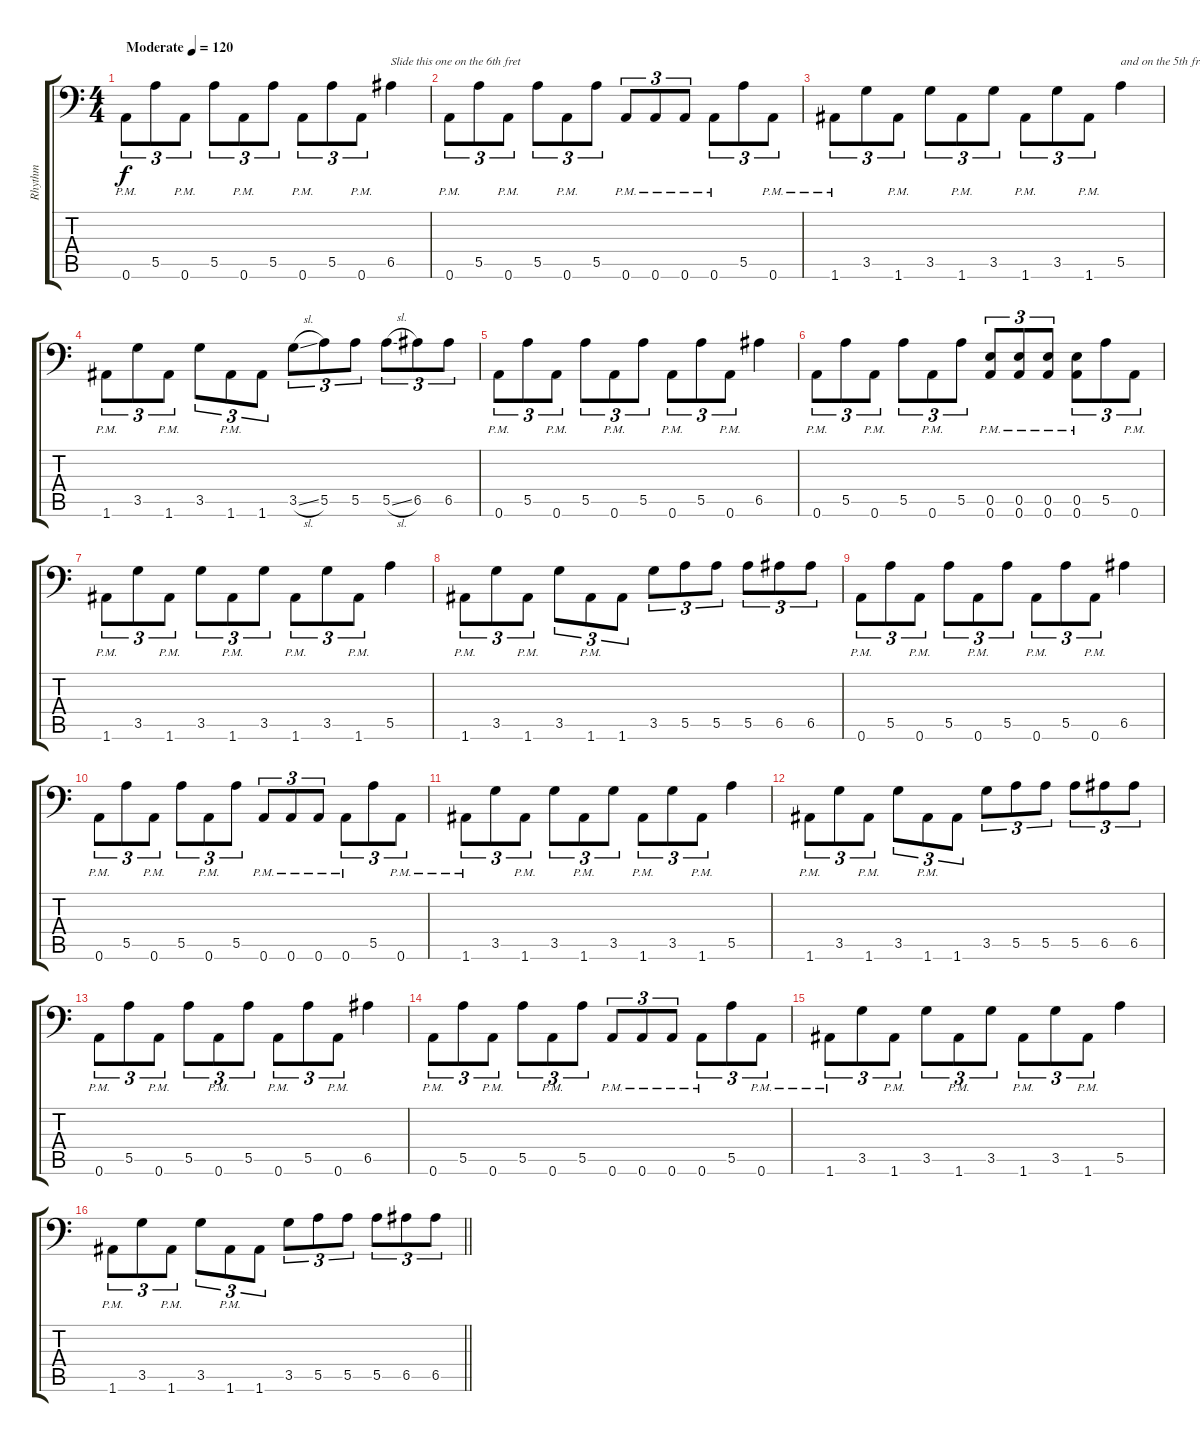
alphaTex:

\track ("Rhythm" "Rhythm") {instrument distortionguitar}
\staff {score tabs}
\tuning (B3 Gb3 D3 A2 E2 A1) {hide}
\ts (4 4)
\tempo (120 "Moderate")
\clef f4
\ks c
0.6{pm}.8{tu (3 2) dy f instrument distortionguitar} 5.5.8{tu (3 2)} 0.6{pm}.8{tu (3 2)} 5.5.8{tu (3 2)} 0.6{pm}.8{tu (3 2)} 5.5.8{tu (3 2)} 0.6{pm}.8{tu (3 2)} 5.5.8{tu (3 2)} 0.6{pm}.8{tu (3 2)} 6.5.4{txt "Slide this one on the 6th fret"} |
0.6{pm}.8{tu (3 2)} 5.5.8{tu (3 2)} 0.6{pm}.8{tu (3 2)} 5.5.8{tu (3 2)} 0.6{pm}.8{tu (3 2)} 5.5.8{tu (3 2)} 0.6{pm}.8{tu (3 2)} 0.6{pm}.8{tu (3 2)} 0.6{pm}.8{tu (3 2)} 0.6{pm}.8{tu (3 2)} 5.5.8{tu (3 2)} 0.6{pm}.8{tu (3 2)} |
1.6{pm}.8{tu (3 2)} 3.5.8{tu (3 2)} 1.6{pm}.8{tu (3 2)} 3.5.8{tu (3 2)} 1.6{pm}.8{tu (3 2)} 3.5.8{tu (3 2)} 1.6{pm}.8{tu (3 2)} 3.5.8{tu (3 2)} 1.6{pm}.8{tu (3 2)} 5.5.4{txt "and on the 5th fret"} |
1.6{pm}.8{tu (3 2)} 3.5.8{tu (3 2)} 1.6{pm}.8{tu (3 2)} 3.5.8{tu (3 2)} 1.6{pm}.8{tu (3 2)} 1.6.8{tu (3 2)} 3.5{sl}.8{tu (3 2)} 5.5.8{tu (3 2)} 5.5.8{tu (3 2)} 5.5{sl}.8{tu (3 2)} 6.5.8{tu (3 2)} 6.5.8{tu (3 2)} |
0.6{pm}.8{tu (3 2)} 5.5.8{tu (3 2)} 0.6{pm}.8{tu (3 2)} 5.5.8{tu (3 2)} 0.6{pm}.8{tu (3 2)} 5.5.8{tu (3 2)} 0.6{pm}.8{tu (3 2)} 5.5.8{tu (3 2)} 0.6{pm}.8{tu (3 2)} 6.5.4 |
0.6{pm}.8{tu (3 2)} 5.5.8{tu (3 2)} 0.6{pm}.8{tu (3 2)} 5.5.8{tu (3 2)} 0.6{pm}.8{tu (3 2)} 5.5.8{tu (3 2)} (0.5{pm} 0.6{pm}).8{tu (3 2)} (0.5{pm} 0.6{pm}).8{tu (3 2)} (0.5{pm} 0.6{pm}).8{tu (3 2)} (0.5{pm} 0.6{pm}).8{tu (3 2)} 5.5.8{tu (3 2)} 0.6{pm}.8{tu (3 2)} |
1.6{pm}.8{tu (3 2)} 3.5.8{tu (3 2)} 1.6{pm}.8{tu (3 2)} 3.5.8{tu (3 2)} 1.6{pm}.8{tu (3 2)} 3.5.8{tu (3 2)} 1.6{pm}.8{tu (3 2)} 3.5.8{tu (3 2)} 1.6{pm}.8{tu (3 2)} 5.5.4 |
1.6{pm}.8{tu (3 2)} 3.5.8{tu (3 2)} 1.6{pm}.8{tu (3 2)} 3.5.8{tu (3 2)} 1.6{pm}.8{tu (3 2)} 1.6.8{tu (3 2)} 3.5.8{tu (3 2)} 5.5.8{tu (3 2)} 5.5.8{tu (3 2)} 5.5.8{tu (3 2)} 6.5.8{tu (3 2)} 6.5.8{tu (3 2)} |
0.6{pm}.8{tu (3 2)} 5.5.8{tu (3 2)} 0.6{pm}.8{tu (3 2)} 5.5.8{tu (3 2)} 0.6{pm}.8{tu (3 2)} 5.5.8{tu (3 2)} 0.6{pm}.8{tu (3 2)} 5.5.8{tu (3 2)} 0.6{pm}.8{tu (3 2)} 6.5.4 |
0.6{pm}.8{tu (3 2)} 5.5.8{tu (3 2)} 0.6{pm}.8{tu (3 2)} 5.5.8{tu (3 2)} 0.6{pm}.8{tu (3 2)} 5.5.8{tu (3 2)} 0.6{pm}.8{tu (3 2)} 0.6{pm}.8{tu (3 2)} 0.6{pm}.8{tu (3 2)} 0.6{pm}.8{tu (3 2)} 5.5.8{tu (3 2)} 0.6{pm}.8{tu (3 2)} |
1.6{pm}.8{tu (3 2)} 3.5.8{tu (3 2)} 1.6{pm}.8{tu (3 2)} 3.5.8{tu (3 2)} 1.6{pm}.8{tu (3 2)} 3.5.8{tu (3 2)} 1.6{pm}.8{tu (3 2)} 3.5.8{tu (3 2)} 1.6{pm}.8{tu (3 2)} 5.5.4 |
1.6{pm}.8{tu (3 2)} 3.5.8{tu (3 2)} 1.6{pm}.8{tu (3 2)} 3.5.8{tu (3 2)} 1.6{pm}.8{tu (3 2)} 1.6.8{tu (3 2)} 3.5.8{tu (3 2)} 5.5.8{tu (3 2)} 5.5.8{tu (3 2)} 5.5.8{tu (3 2)} 6.5.8{tu (3 2)} 6.5.8{tu (3 2)} |
0.6{pm}.8{tu (3 2)} 5.5.8{tu (3 2)} 0.6{pm}.8{tu (3 2)} 5.5.8{tu (3 2)} 0.6{pm}.8{tu (3 2)} 5.5.8{tu (3 2)} 0.6{pm}.8{tu (3 2)} 5.5.8{tu (3 2)} 0.6{pm}.8{tu (3 2)} 6.5.4 |
0.6{pm}.8{tu (3 2)} 5.5.8{tu (3 2)} 0.6{pm}.8{tu (3 2)} 5.5.8{tu (3 2)} 0.6{pm}.8{tu (3 2)} 5.5.8{tu (3 2)} 0.6{pm}.8{tu (3 2)} 0.6{pm}.8{tu (3 2)} 0.6{pm}.8{tu (3 2)} 0.6{pm}.8{tu (3 2)} 5.5.8{tu (3 2)} 0.6{pm}.8{tu (3 2)} |
1.6{pm}.8{tu (3 2)} 3.5.8{tu (3 2)} 1.6{pm}.8{tu (3 2)} 3.5.8{tu (3 2)} 1.6{pm}.8{tu (3 2)} 3.5.8{tu (3 2)} 1.6{pm}.8{tu (3 2)} 3.5.8{tu (3 2)} 1.6{pm}.8{tu (3 2)} 5.5.4 |
\barLineRight lightlight
1.6{pm}.8{tu (3 2)} 3.5.8{tu (3 2)} 1.6{pm}.8{tu (3 2)} 3.5.8{tu (3 2)} 1.6{pm}.8{tu (3 2)} 1.6.8{tu (3 2)} 3.5.8{tu (3 2)} 5.5.8{tu (3 2)} 5.5.8{tu (3 2)} 5.5.8{tu (3 2)} 6.5.8{tu (3 2)} 6.5.8{tu (3 2)}
